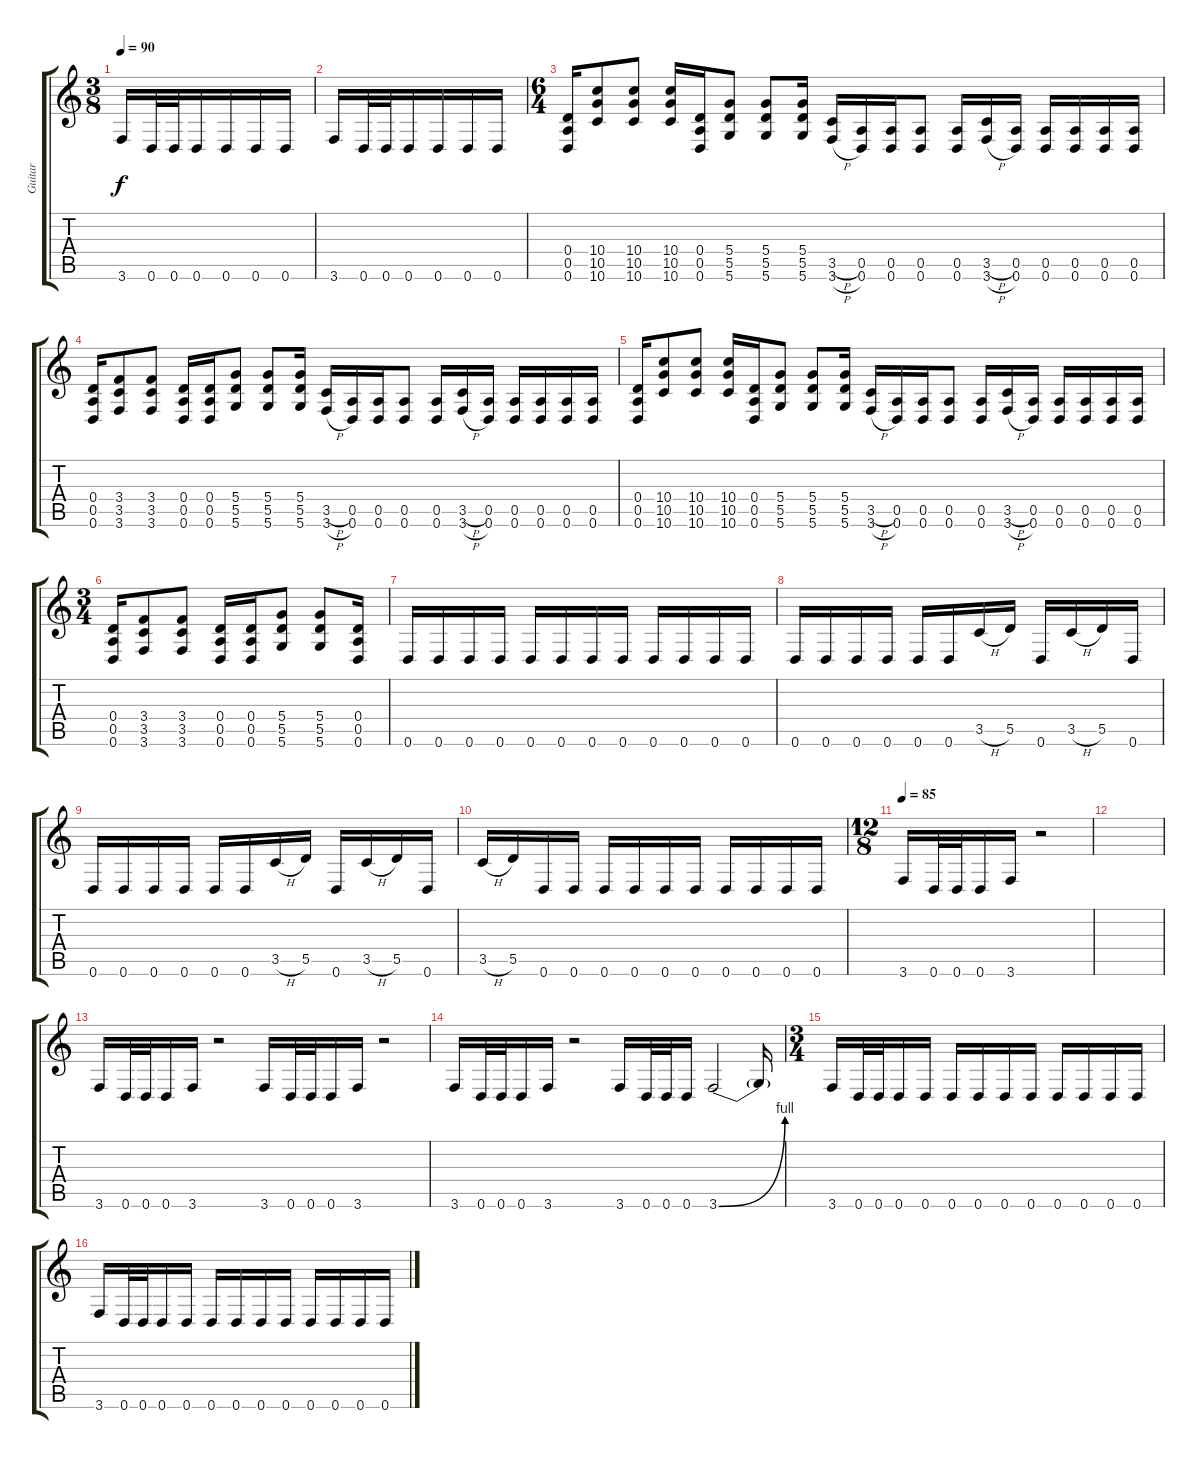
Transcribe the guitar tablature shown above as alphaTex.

\track ("Guitar" "Guitar") {instrument distortionguitar}
\staff {score tabs}
\tuning (E4 B3 G3 D3 A2 D2) {hide}
\ts (3 8)
\tempo 90
\clef g2
\ks c
3.6.16{dy f} 0.6.32 0.6.32 0.6.16 0.6.16 0.6.16 0.6.16 |
3.6.16 0.6.32 0.6.32 0.6.16 0.6.16 0.6.16 0.6.16 |
\ts (6 4)
(0.4 0.5 0.6).16{volume 14} (10.4 10.5 10.6).8 (10.4 10.5 10.6).8 (10.4 10.5 10.6).16 (0.4 0.5 0.6).16 (5.4 5.5 5.6).8 (5.4 5.5 5.6).8 (5.4 5.5 5.6).16 (3.5{h} 3.6{h}).16 (0.5 0.6).16 (0.5 0.6).16 (0.5 0.6).8 (0.5 0.6).16 (3.5{h} 3.6{h}).16 (0.5 0.6).16 (0.5 0.6).16 (0.5 0.6).16 (0.5 0.6).16 (0.5 0.6).16 |
(0.4 0.5 0.6).16 (3.4 3.5 3.6).8 (3.4 3.5 3.6).8 (0.4 0.5 0.6).16 (0.4 0.5 0.6).16 (5.4 5.5 5.6).8 (5.4 5.5 5.6).8 (5.4 5.5 5.6).16 (3.5{h} 3.6{h}).16 (0.5 0.6).16 (0.5 0.6).16 (0.5 0.6).8 (0.5 0.6).16 (3.5{h} 3.6{h}).16 (0.5 0.6).16 (0.5 0.6).16 (0.5 0.6).16 (0.5 0.6).16 (0.5 0.6).16 |
(0.4 0.5 0.6).16 (10.4 10.5 10.6).8 (10.4 10.5 10.6).8 (10.4 10.5 10.6).16 (0.4 0.5 0.6).16 (5.4 5.5 5.6).8 (5.4 5.5 5.6).8 (5.4 5.5 5.6).16 (3.5{h} 3.6{h}).16 (0.5 0.6).16 (0.5 0.6).16 (0.5 0.6).8 (0.5 0.6).16 (3.5{h} 3.6{h}).16 (0.5 0.6).16 (0.5 0.6).16 (0.5 0.6).16 (0.5 0.6).16 (0.5 0.6).16 |
\ts (3 4)
(0.4 0.5 0.6).16 (3.4 3.5 3.6).8 (3.4 3.5 3.6).8 (0.4 0.5 0.6).16 (0.4 0.5 0.6).16 (5.4 5.5 5.6).8 (5.4 5.5 5.6).8 (0.4 0.5 0.6).16 |
0.6.16{volume 10} 0.6.16 0.6.16 0.6.16 0.6.16 0.6.16 0.6.16 0.6.16 0.6.16 0.6.16 0.6.16 0.6.16 |
0.6.16 0.6.16 0.6.16 0.6.16 0.6.16 0.6.16 3.5{h}.16 5.5.16 0.6.16 3.5{h}.16 5.5.16 0.6.16 |
0.6.16 0.6.16 0.6.16 0.6.16 0.6.16 0.6.16 3.5{h}.16 5.5.16 0.6.16 3.5{h}.16 5.5.16 0.6.16 |
3.5{h}.16 5.5.16 0.6.16 0.6.16 0.6.16 0.6.16 0.6.16 0.6.16 0.6.16 0.6.16 0.6.16 0.6.16 |
\ts (12 8)
\tempo 85
3.6.16 0.6.32 0.6.32 0.6.16 3.6.16 r.2 |
|
3.6.16 0.6.32 0.6.32 0.6.16 3.6.16 r.2 3.6.16 0.6.32 0.6.32 0.6.16 3.6.16 r.2 |
3.6.16 0.6.32 0.6.32 0.6.16 3.6.16 r.2 3.6.16 0.6.32 0.6.32 0.6.16 3.6{be (bend 0 0 60 4)}.2 3.6{t}.16 |
\ts (3 4)
3.6.16{volume 10} 0.6.32 0.6.32 0.6.16 0.6.16 0.6.16 0.6.16 0.6.16 0.6.16 0.6.16 0.6.16 0.6.16 0.6.16 |
3.6.16 0.6.32 0.6.32 0.6.16 0.6.16 0.6.16 0.6.16 0.6.16 0.6.16 0.6.16 0.6.16 0.6.16 0.6.16
